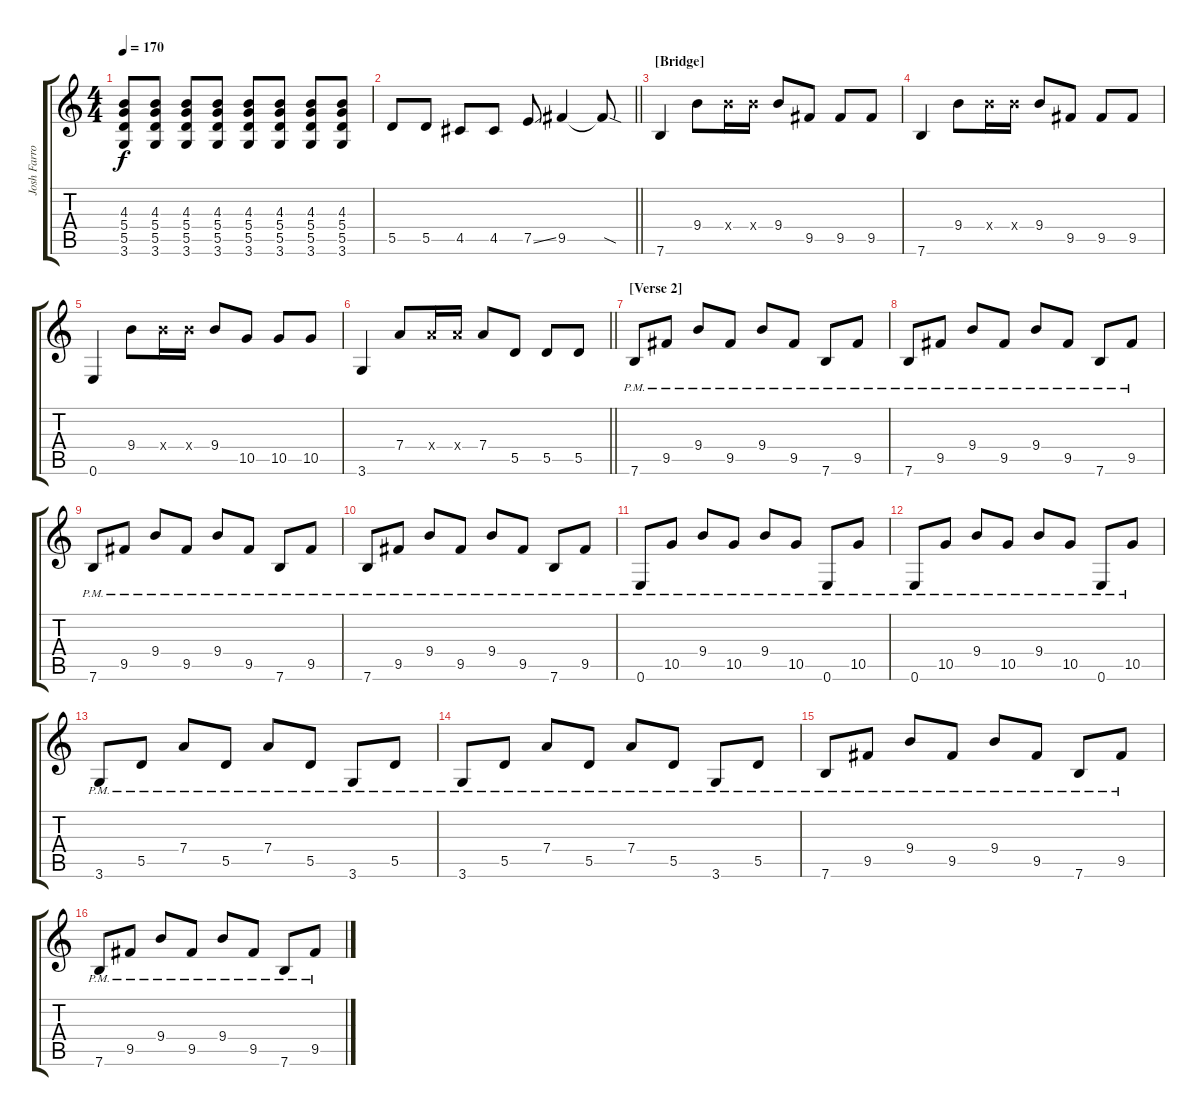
\track ("Josh Farro" "Josh Farro") {instrument distortionguitar}
\staff {score tabs}
\tuning (E4 B3 G3 D3 A2 E2) {hide}
\ts (4 4)
\tempo 170
\clef g2
\ks c
(4.3 5.4 5.5 3.6).8{dy f} (4.3 5.4 5.5 3.6).8 (4.3 5.4 5.5 3.6).8 (4.3 5.4 5.5 3.6).8 (4.3 5.4 5.5 3.6).8 (4.3 5.4 5.5 3.6).8 (4.3 5.4 5.5 3.6).8 (4.3 5.4 5.5 3.6).8 |
\barLineRight lightlight
5.5.8 5.5.8 4.5.8 4.5.8 7.5{ss}.8 9.5.4 9.5{sod t}.8 |
\section ("" "[Bridge]")
7.6.4 9.4.8 9.4{x}.16 9.4{x}.16 9.4.8 9.5.8 9.5.8 9.5.8 |
7.6.4 9.4.8 9.4{x}.16 9.4{x}.16 9.4.8 9.5.8 9.5.8 9.5.8 |
0.6.4 9.4.8 9.4{x}.16 9.4{x}.16 9.4.8 10.5.8 10.5.8 10.5.8 |
\barLineRight lightlight
3.6.4 7.4.8 7.4{x}.16 7.4{x}.16 7.4.8 5.5.8 5.5.8 5.5.8 |
\section ("" "[Verse 2]")
7.6{pm}.8 9.5{pm}.8 9.4{pm}.8 9.5{pm}.8 9.4{pm}.8 9.5{pm}.8 7.6{pm}.8 9.5{pm}.8 |
7.6{pm}.8 9.5{pm}.8 9.4{pm}.8 9.5{pm}.8 9.4{pm}.8 9.5{pm}.8 7.6{pm}.8 9.5{pm}.8 |
7.6{pm}.8 9.5{pm}.8 9.4{pm}.8 9.5{pm}.8 9.4{pm}.8 9.5{pm}.8 7.6{pm}.8 9.5{pm}.8 |
7.6{pm}.8 9.5{pm}.8 9.4{pm}.8 9.5{pm}.8 9.4{pm}.8 9.5{pm}.8 7.6{pm}.8 9.5{pm}.8 |
0.6{pm}.8 10.5{pm}.8 9.4{pm}.8 10.5{pm}.8 9.4{pm}.8 10.5{pm}.8 0.6{pm}.8 10.5{pm}.8 |
0.6{pm}.8 10.5{pm}.8 9.4{pm}.8 10.5{pm}.8 9.4{pm}.8 10.5{pm}.8 0.6{pm}.8 10.5{pm}.8 |
3.6{pm}.8 5.5{pm}.8 7.4{pm}.8 5.5{pm}.8 7.4{pm}.8 5.5{pm}.8 3.6{pm}.8 5.5{pm}.8 |
3.6{pm}.8 5.5{pm}.8 7.4{pm}.8 5.5{pm}.8 7.4{pm}.8 5.5{pm}.8 3.6{pm}.8 5.5{pm}.8 |
7.6{pm}.8 9.5{pm}.8 9.4{pm}.8 9.5{pm}.8 9.4{pm}.8 9.5{pm}.8 7.6{pm}.8 9.5{pm}.8 |
7.6{pm}.8 9.5{pm}.8 9.4{pm}.8 9.5{pm}.8 9.4{pm}.8 9.5{pm}.8 7.6{pm}.8 9.5{pm}.8
